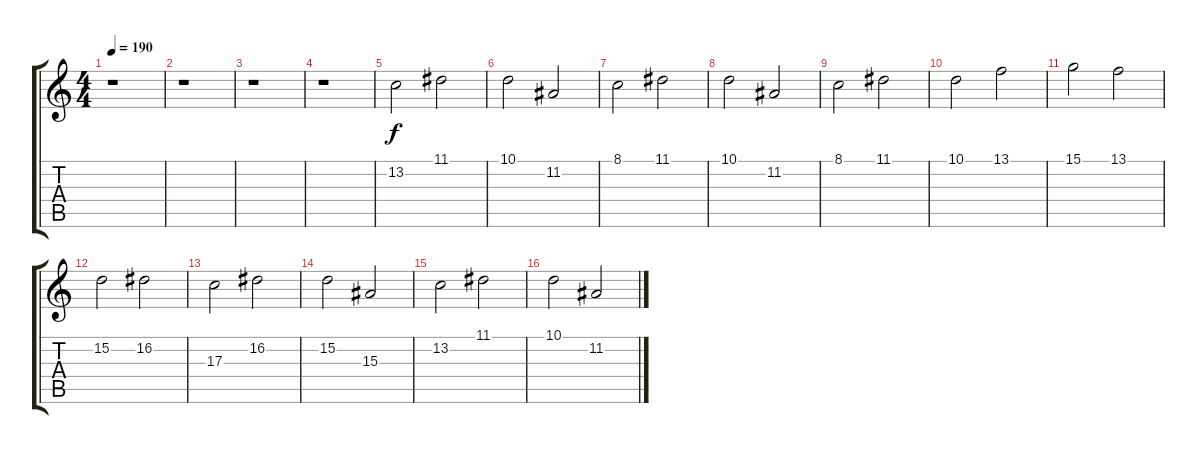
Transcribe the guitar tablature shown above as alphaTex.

\track "" {instrument harmonica}
\staff {score tabs}
\tuning (E4 B3 G3 D3 A2 E2) {hide}
\ts (4 4)
\tempo 190
\clef g2
\ks c
r.1{dy f} |
r.1 |
r.1 |
r.1 |
13.2.2 11.1.2 |
10.1.2 11.2.2 |
8.1.2 11.1.2 |
10.1.2 11.2.2 |
8.1.2 11.1.2 |
10.1.2 13.1.2 |
15.1.2 13.1.2 |
15.2.2 16.2.2 |
17.3.2 16.2.2 |
15.2.2 15.3.2 |
13.2.2 11.1.2 |
10.1.2 11.2.2
